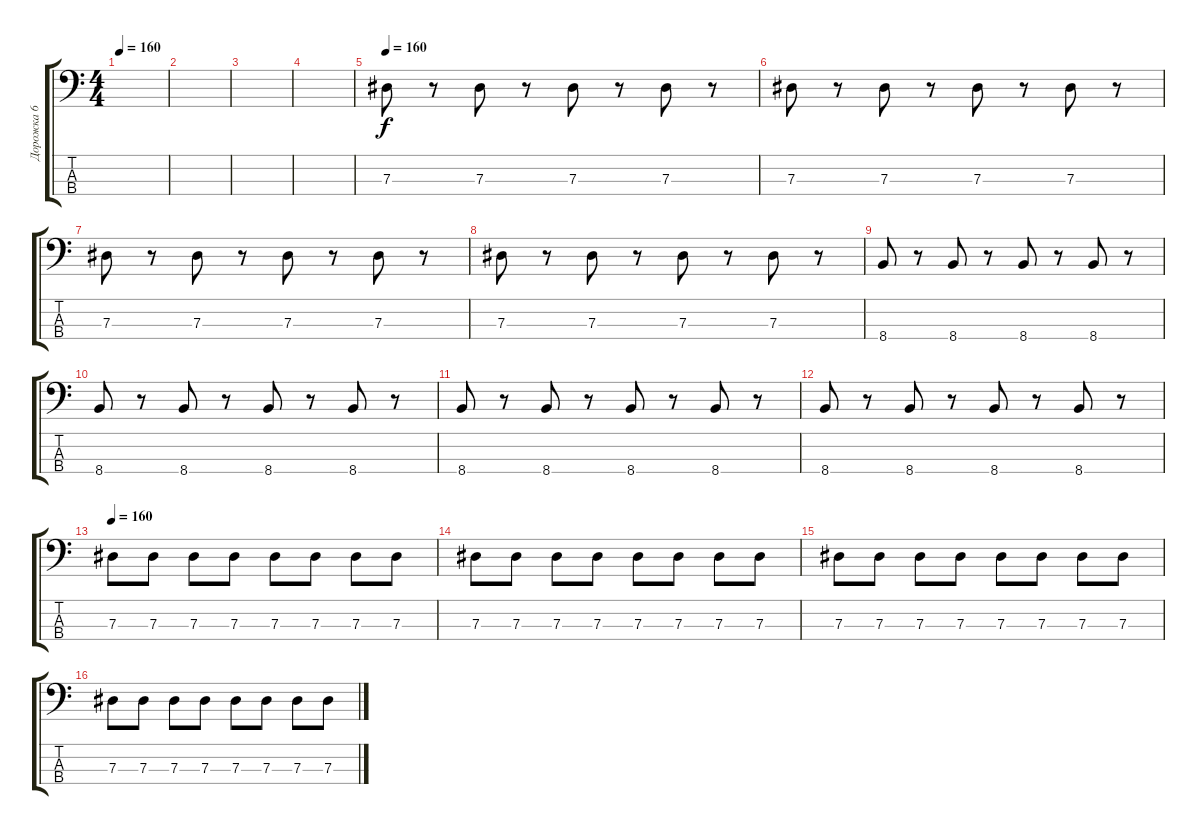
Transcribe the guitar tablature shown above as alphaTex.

\track ("Дорожка 6" "Дорожка 6") {instrument electricbassfinger}
\staff {score tabs}
\tuning (Gb2 Db2 Ab1 Eb1) {hide}
\ts (4 4)
\tempo 160
\clef f4
\ks c
|
|
|
|
\tempo 160
7.3.8{dy f} r.8 7.3.8 r.8 7.3.8 r.8 7.3.8 r.8 |
7.3.8 r.8 7.3.8 r.8 7.3.8 r.8 7.3.8 r.8 |
7.3.8 r.8 7.3.8 r.8 7.3.8 r.8 7.3.8 r.8 |
7.3.8 r.8 7.3.8 r.8 7.3.8 r.8 7.3.8 r.8 |
8.4.8 r.8 8.4.8 r.8 8.4.8 r.8 8.4.8 r.8 |
8.4.8 r.8 8.4.8 r.8 8.4.8 r.8 8.4.8 r.8 |
8.4.8 r.8 8.4.8 r.8 8.4.8 r.8 8.4.8 r.8 |
8.4.8 r.8 8.4.8 r.8 8.4.8 r.8 8.4.8 r.8 |
\tempo 160
7.3.8 7.3.8 7.3.8 7.3.8 7.3.8 7.3.8 7.3.8 7.3.8 |
7.3.8 7.3.8 7.3.8 7.3.8 7.3.8 7.3.8 7.3.8 7.3.8 |
7.3.8 7.3.8 7.3.8 7.3.8 7.3.8 7.3.8 7.3.8 7.3.8 |
7.3.8 7.3.8 7.3.8 7.3.8 7.3.8 7.3.8 7.3.8 7.3.8
